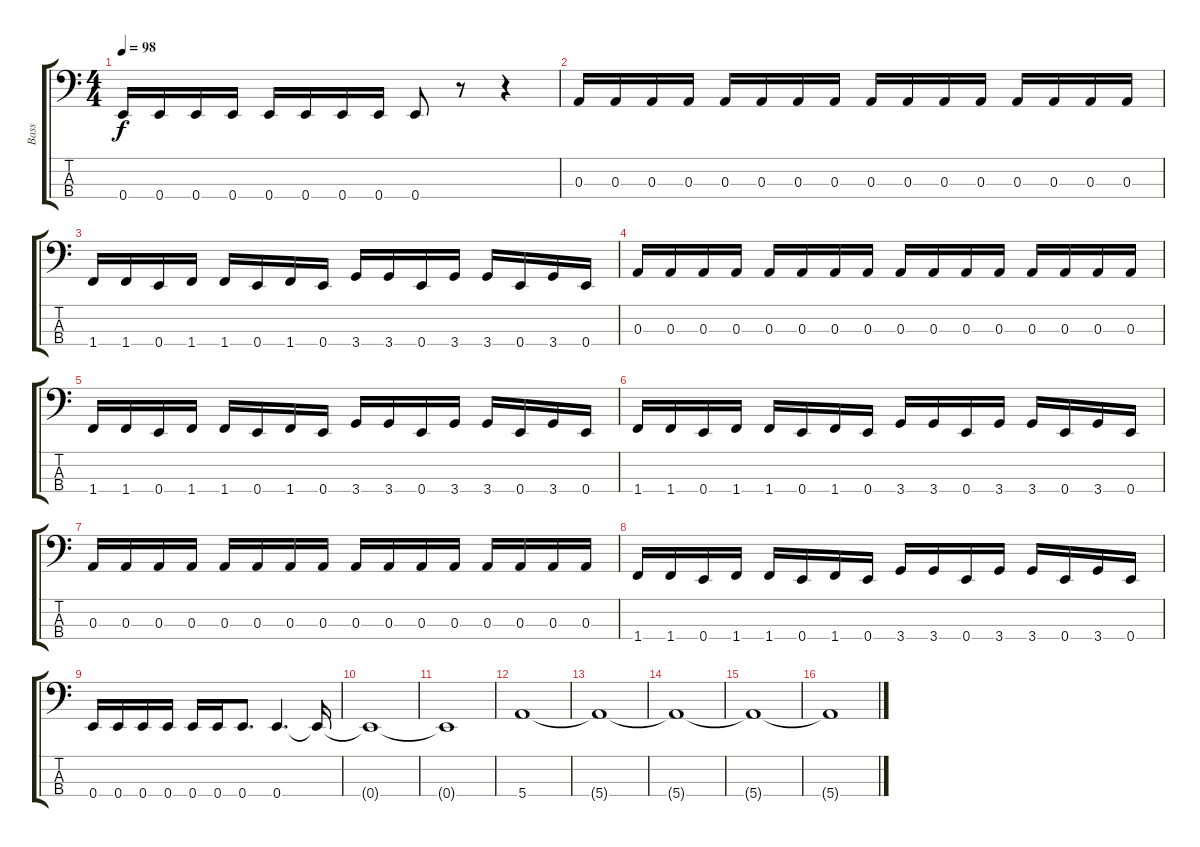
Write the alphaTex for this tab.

\track ("Bass" "Bass") {instrument electricbasspick}
\staff {score tabs}
\tuning (G2 D2 A1 E1) {hide}
\ts (4 4)
\tempo 98
\clef f4
\ks c
0.4.16{dy f} 0.4.16 0.4.16 0.4.16 0.4.16 0.4.16 0.4.16 0.4.16 0.4.8 r.8 r.4 |
0.3.16 0.3.16 0.3.16 0.3.16 0.3.16 0.3.16 0.3.16 0.3.16 0.3.16 0.3.16 0.3.16 0.3.16 0.3.16 0.3.16 0.3.16 0.3.16 |
1.4.16 1.4.16 0.4.16 1.4.16 1.4.16 0.4.16 1.4.16 0.4.16 3.4.16 3.4.16 0.4.16 3.4.16 3.4.16 0.4.16 3.4.16 0.4.16 |
0.3.16 0.3.16 0.3.16 0.3.16 0.3.16 0.3.16 0.3.16 0.3.16 0.3.16 0.3.16 0.3.16 0.3.16 0.3.16 0.3.16 0.3.16 0.3.16 |
1.4.16 1.4.16 0.4.16 1.4.16 1.4.16 0.4.16 1.4.16 0.4.16 3.4.16 3.4.16 0.4.16 3.4.16 3.4.16 0.4.16 3.4.16 0.4.16 |
1.4.16 1.4.16 0.4.16 1.4.16 1.4.16 0.4.16 1.4.16 0.4.16 3.4.16 3.4.16 0.4.16 3.4.16 3.4.16 0.4.16 3.4.16 0.4.16 |
0.3.16 0.3.16 0.3.16 0.3.16 0.3.16 0.3.16 0.3.16 0.3.16 0.3.16 0.3.16 0.3.16 0.3.16 0.3.16 0.3.16 0.3.16 0.3.16 |
1.4.16 1.4.16 0.4.16 1.4.16 1.4.16 0.4.16 1.4.16 0.4.16 3.4.16 3.4.16 0.4.16 3.4.16 3.4.16 0.4.16 3.4.16 0.4.16 |
0.4.16 0.4.16 0.4.16 0.4.16 0.4.16 0.4.16 0.4.8{d} 0.4.4{d} 0.4{t}.16 |
0.4{t}.1 |
0.4{t}.1 |
5.4.1 |
5.4{t}.1 |
5.4{t}.1 |
5.4{t}.1 |
5.4{t}.1
